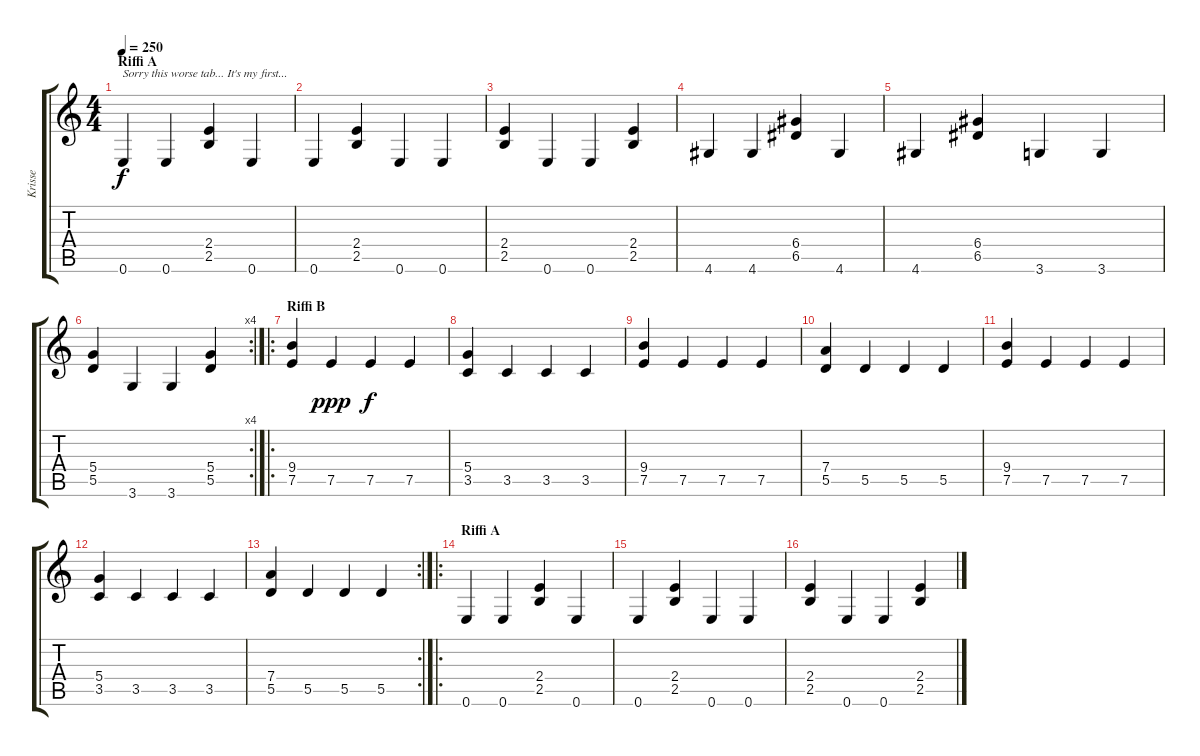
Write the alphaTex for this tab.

\track ("Krisse" "Krisse") {instrument distortionguitar}
\staff {score tabs}
\tuning (E4 B3 G3 D3 A2 E2) {hide}
\ts (4 4)
\section ("" "Riffi A")
\tempo 250
\clef g2
\ks c
0.6.4{txt "Sorry this worse tab... It's my first..." dy f instrument distortionguitar} 0.6.4 (2.4 2.5).4 0.6.4 |
0.6.4 (2.4 2.5).4 0.6.4 0.6.4 |
(2.4 2.5).4 0.6.4 0.6.4 (2.4 2.5).4 |
4.6.4 4.6.4 (6.4 6.5).4 4.6.4 |
4.6.4 (6.4 6.5).4 3.6.4 3.6.4 |
\rc 4
(5.4 5.5).4 3.6.4 3.6.4 (5.4 5.5).4 |
\ro
\section ("" "Riffi B")
(9.4 7.5).4 7.5.4{dy ppp} 7.5.4{dy f} 7.5.4 |
(5.4 3.5).4 3.5.4 3.5.4 3.5.4 |
(9.4 7.5).4 7.5.4 7.5.4 7.5.4 |
(7.4 5.5).4 5.5.4 5.5.4 5.5.4 |
(9.4 7.5).4 7.5.4 7.5.4 7.5.4 |
(5.4 3.5).4 3.5.4 3.5.4 3.5.4 |
\rc 2
(7.4 5.5).4 5.5.4 5.5.4 5.5.4 |
\ro
\section ("" "Riffi A")
0.6.4 0.6.4 (2.4 2.5).4 0.6.4 |
0.6.4 (2.4 2.5).4 0.6.4 0.6.4 |
(2.4 2.5).4 0.6.4 0.6.4 (2.4 2.5).4
